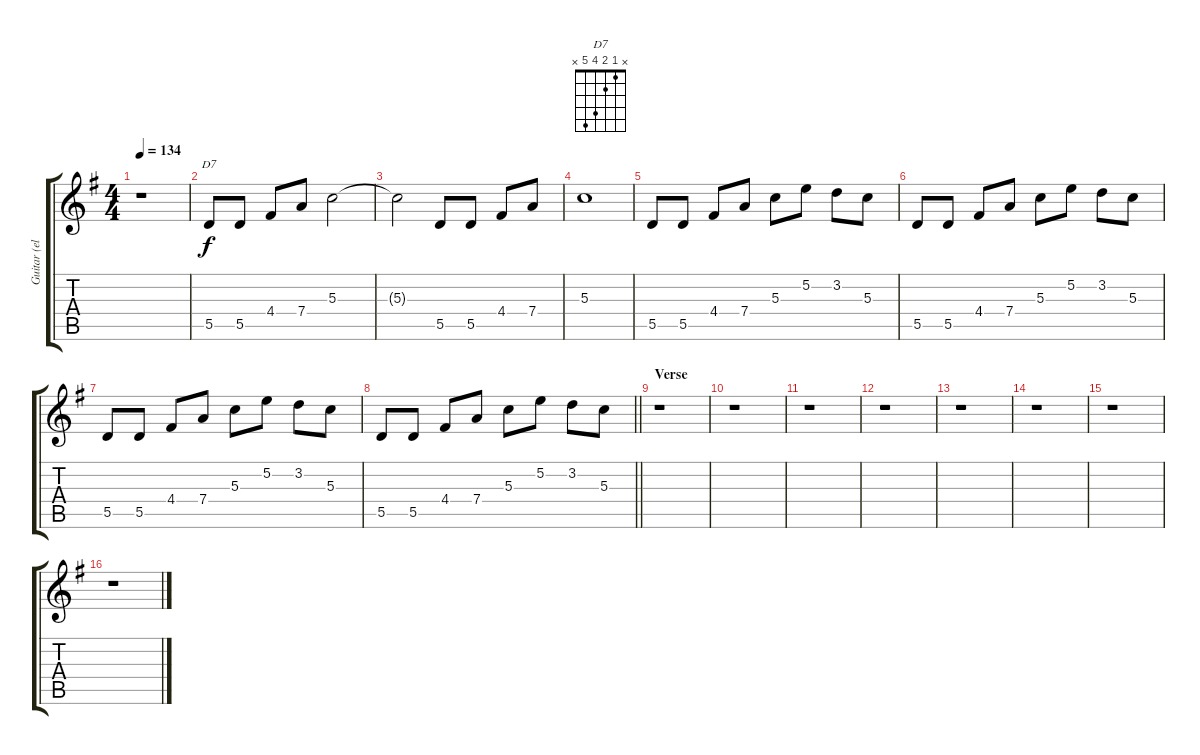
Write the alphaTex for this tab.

\track ("Guitar (elec.)" "Guitar (el") {instrument electricguitarjazz}
\staff {score tabs}
\tuning (E4 B3 G3 D3 A2 E2) {hide}
\chord ("D7" x 1 2 4 5 x)
\ts (4 4)
\tempo 134
\clef g2
\ks g
r.1{dy f instrument electricguitarjazz} |
5.5.8{ch "D7"} 5.5.8 4.4.8 7.4.8 5.3.2 |
5.3{t}.2 5.5.8 5.5.8 4.4.8 7.4.8 |
5.3.1 |
5.5.8 5.5.8 4.4.8 7.4.8 5.3.8 5.2.8 3.2.8 5.3.8 |
5.5.8 5.5.8 4.4.8 7.4.8 5.3.8 5.2.8 3.2.8 5.3.8 |
5.5.8 5.5.8 4.4.8 7.4.8 5.3.8 5.2.8 3.2.8 5.3.8 |
\barLineRight lightlight
5.5.8 5.5.8 4.4.8 7.4.8 5.3.8 5.2.8 3.2.8 5.3.8 |
\section ("" "Verse")
r.1 |
r.1 |
r.1 |
r.1 |
r.1 |
r.1 |
r.1 |
r.1
